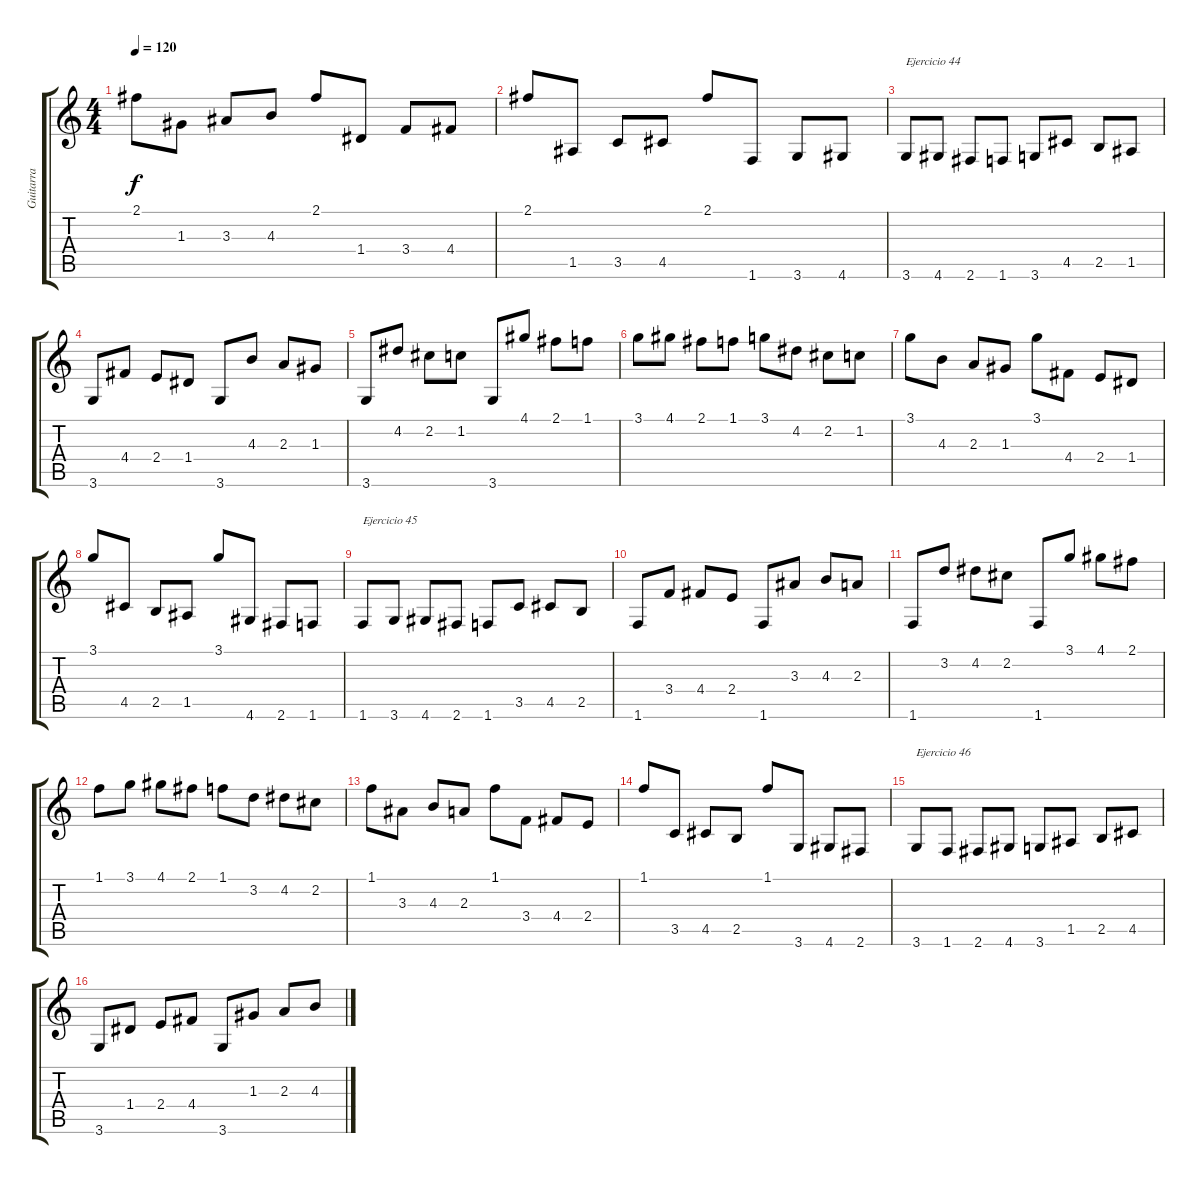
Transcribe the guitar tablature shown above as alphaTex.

\track ("Guitarra " "Guitarra ") {instrument acousticguitarnylon}
\staff {score tabs}
\tuning (E4 B3 G3 D3 A2 E2) {hide}
\ts (4 4)
\tempo 120
\clef g2
\ks c
2.1.8{dy f} 1.3.8 3.3.8 4.3.8 2.1.8 1.4.8 3.4.8 4.4.8 |
2.1.8 1.5.8 3.5.8 4.5.8 2.1.8 1.6.8 3.6.8 4.6.8 |
3.6.8{txt "Ejercicio 44"} 4.6.8 2.6.8 1.6.8 3.6.8 4.5.8 2.5.8 1.5.8 |
3.6.8 4.4.8 2.4.8 1.4.8 3.6.8 4.3.8 2.3.8 1.3.8 |
3.6.8 4.2.8 2.2.8 1.2.8 3.6.8 4.1.8 2.1.8 1.1.8 |
3.1.8 4.1.8 2.1.8 1.1.8 3.1.8 4.2.8 2.2.8 1.2.8 |
3.1.8 4.3.8 2.3.8 1.3.8 3.1.8 4.4.8 2.4.8 1.4.8 |
3.1.8 4.5.8 2.5.8 1.5.8 3.1.8 4.6.8 2.6.8 1.6.8 |
1.6.8{txt "Ejercicio 45"} 3.6.8 4.6.8 2.6.8 1.6.8 3.5.8 4.5.8 2.5.8 |
1.6.8 3.4.8 4.4.8 2.4.8 1.6.8 3.3.8 4.3.8 2.3.8 |
1.6.8 3.2.8 4.2.8 2.2.8 1.6.8 3.1.8 4.1.8 2.1.8 |
1.1.8 3.1.8 4.1.8 2.1.8 1.1.8 3.2.8 4.2.8 2.2.8 |
1.1.8 3.3.8 4.3.8 2.3.8 1.1.8 3.4.8 4.4.8 2.4.8 |
1.1.8 3.5.8 4.5.8 2.5.8 1.1.8 3.6.8 4.6.8 2.6.8 |
3.6.8{txt "Ejercicio 46"} 1.6.8 2.6.8 4.6.8 3.6.8 1.5.8 2.5.8 4.5.8 |
3.6.8 1.4.8 2.4.8 4.4.8 3.6.8 1.3.8 2.3.8 4.3.8
